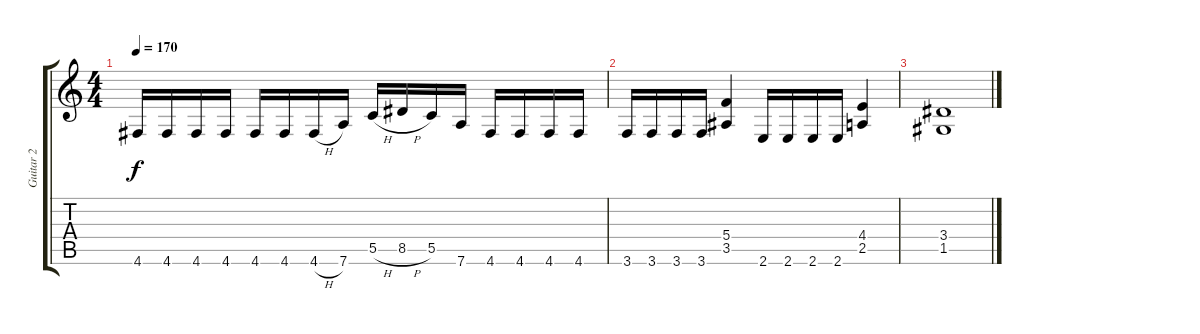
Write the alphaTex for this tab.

\track ("Guitar 2" "Guitar 2") {instrument distortionguitar}
\staff {score tabs}
\tuning (D4 A3 F3 C3 G2 D2) {hide}
\ts (4 4)
\tempo 170
\clef g2
\ks c
4.6.16{dy f} 4.6.16 4.6.16 4.6.16 4.6.16 4.6.16 4.6{h}.16 7.6.16 5.5{h}.16 8.5{h}.16 5.5.16 7.6.16 4.6.16 4.6.16 4.6.16 4.6.16 |
3.6.16 3.6.16 3.6.16 3.6.16 (5.4 3.5).4 2.6.16 2.6.16 2.6.16 2.6.16 (4.4 2.5).4 |
(3.4 1.5).1
